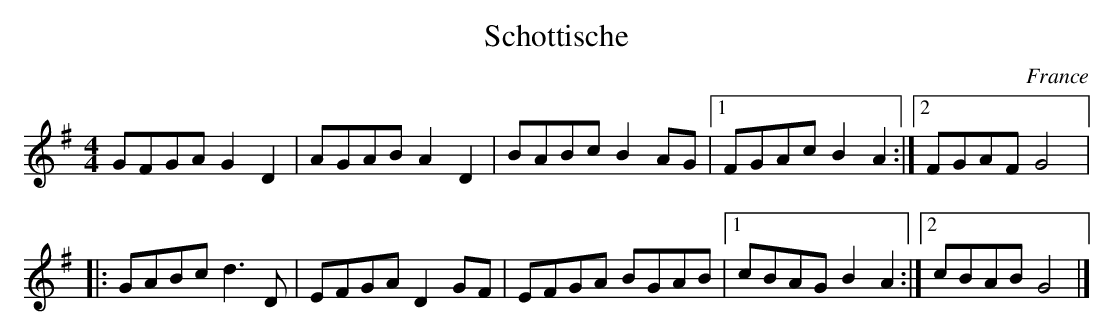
X:1
T:Schottische
M:4/4
O:France
K:G major
GFGA G2D2| AGAB A2D2| BABc B2AG|1 FGAc B2A2 :|2 FGAF G4 |:
GABc d3D| EFGA D2GF| EFGA BGAB|1 cBAG B2A2 :|2 cBAB G4 |]
